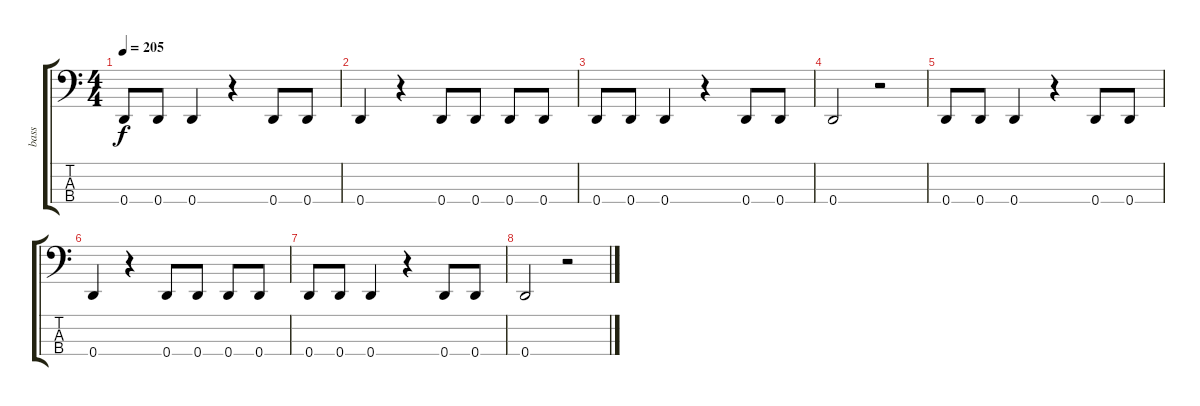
\track ("bass" "bass") {instrument electricbassfinger}
\staff {score tabs}
\tuning (F2 C2 G1 D1) {hide}
\ts (4 4)
\tempo 205
\clef f4
\ks c
0.4.8{dy f} 0.4.8 0.4.4 r.4 0.4.8 0.4.8 |
0.4.4 r.4 0.4.8 0.4.8 0.4.8 0.4.8 |
0.4.8 0.4.8 0.4.4 r.4 0.4.8 0.4.8 |
0.4.2 r.2 |
0.4.8 0.4.8 0.4.4 r.4 0.4.8 0.4.8 |
0.4.4 r.4 0.4.8 0.4.8 0.4.8 0.4.8 |
0.4.8 0.4.8 0.4.4 r.4 0.4.8 0.4.8 |
0.4.2 r.2
